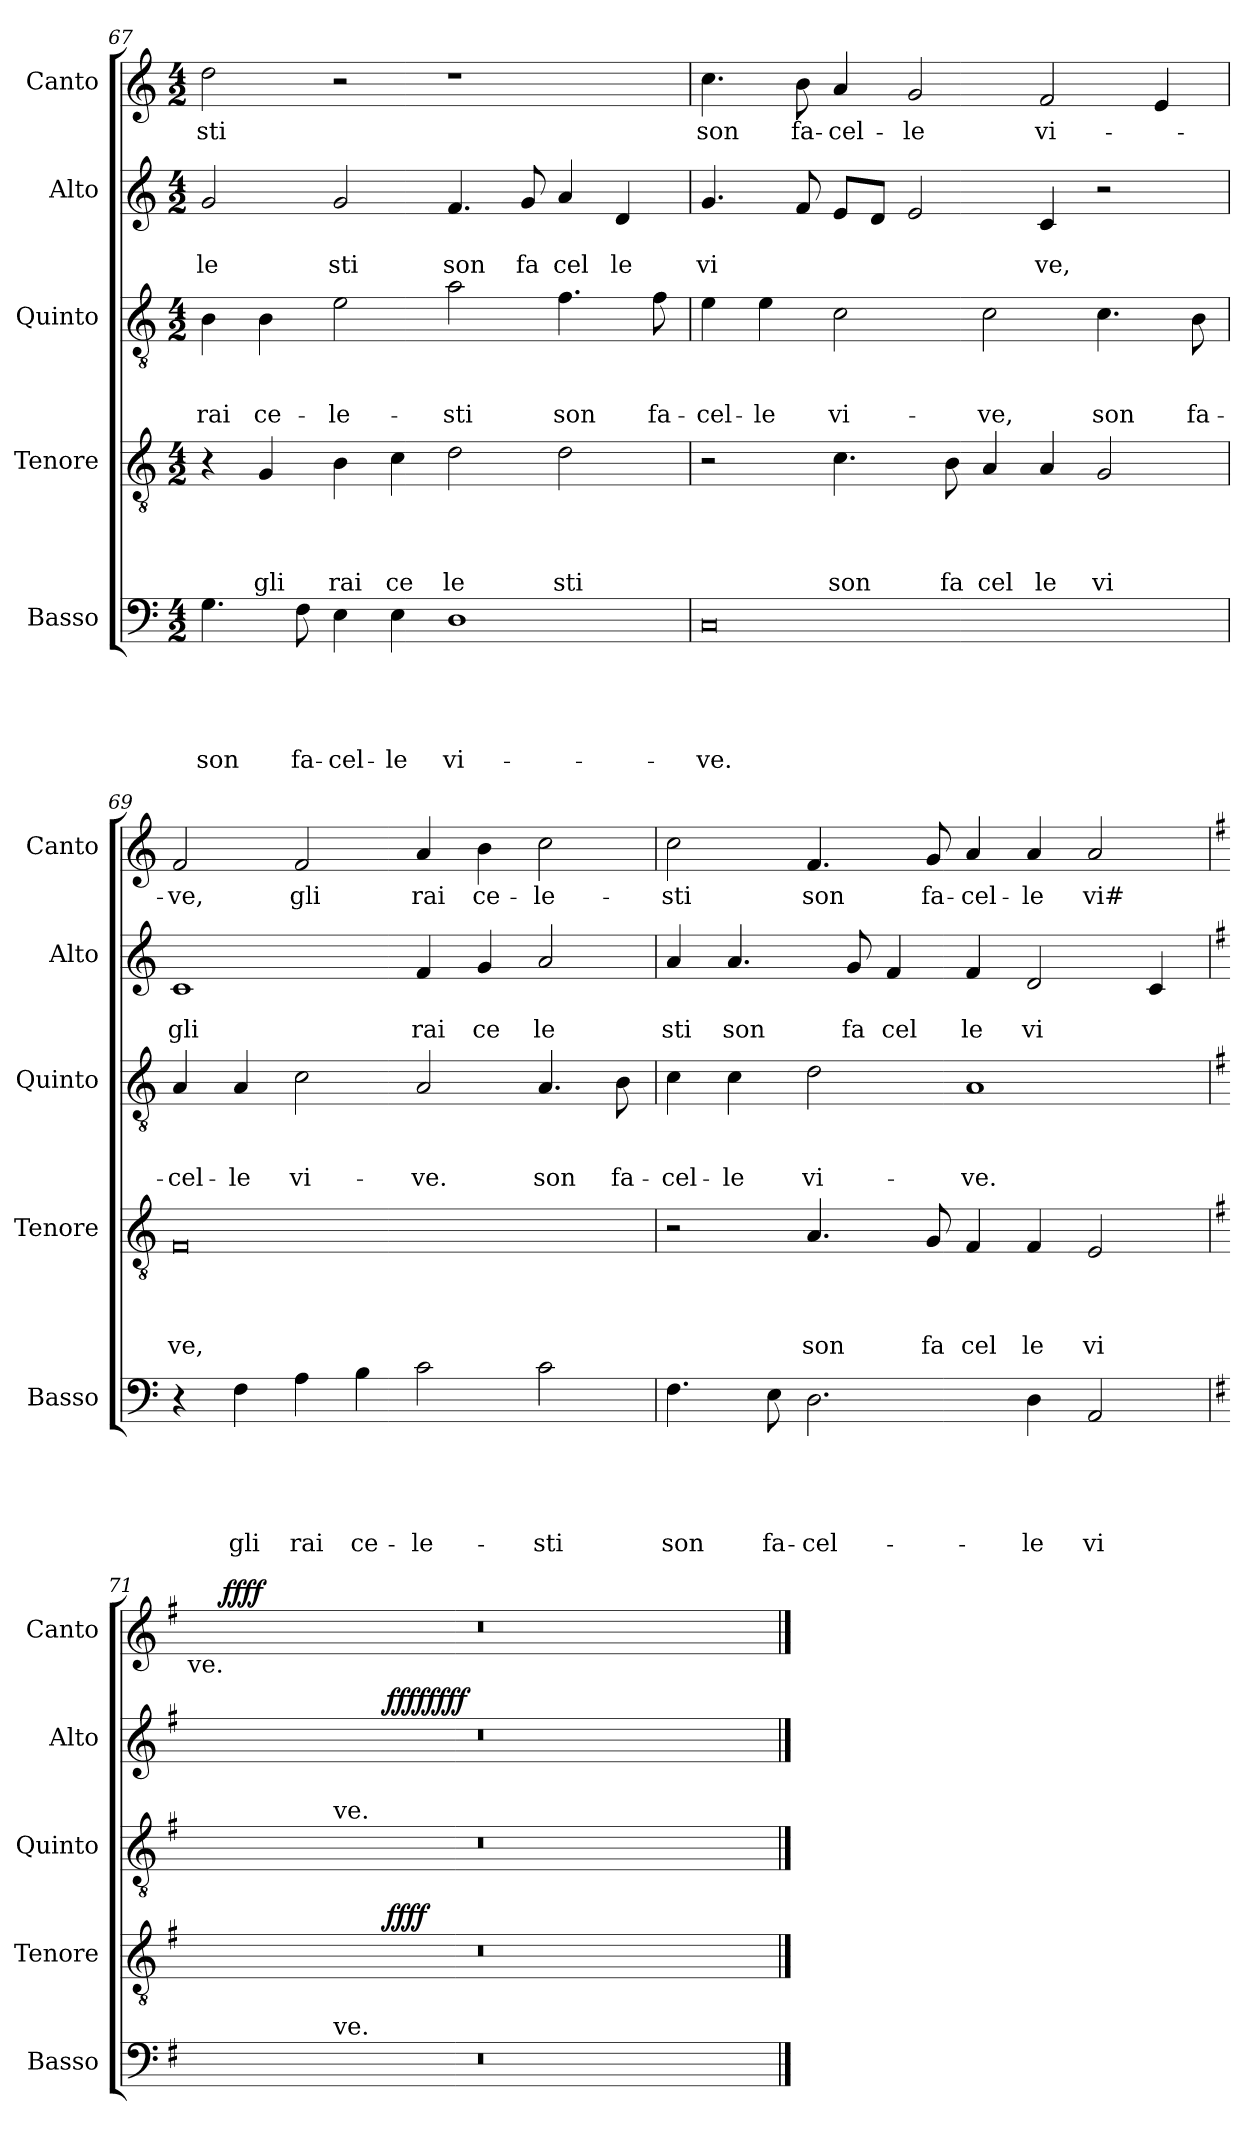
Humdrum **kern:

**kern	**text	**text	**text	**text	**text	**kern	**text	**text	**text	**text	**dynam	**kern	**text	**text	**text	**kern	**text	**text	**dynam	**kern	**text	**dynam
*part5	*part5	*part5	*part5	*part5	*part5	*part4	*part4	*part4	*part4	*part4	*part4	*part3	*part3	*part3	*part3	*part2	*part2	*part2	*part2	*part1	*part1	*part1
*staff5	*staff5	*staff5	*staff5	*staff5	*staff5	*staff4	*staff4	*staff4	*staff4	*staff4	*staff4	*staff3	*staff3	*staff3	*staff3	*staff2	*staff2	*staff2	*staff2	*staff1	*staff1	*staff1
*I"Basso	*	*	*	*	*	*I"Tenore	*	*	*	*	*	*I"Quinto	*	*	*	*I"Alto	*	*	*	*I"Canto	*	*
*I'Basso	*	*	*	*	*	*I'Tenore	*	*	*	*	*	*I'Quinto	*	*	*	*I'Alto	*	*	*	*I'Canto	*	*
*clefF4	*	*	*	*	*	*clefGv2	*	*	*	*	*	*clefGv2	*	*	*	*clefG2	*	*	*	*clefG2	*	*
*k[]	*	*	*	*	*	*k[]	*	*	*	*	*	*k[]	*	*	*	*k[]	*	*	*	*k[]	*	*
*C:	*	*	*	*	*	*C:	*	*	*	*	*	*C:	*	*	*	*C:	*	*	*	*C:	*	*
*M4/2	*	*	*	*	*	*M4/2	*	*	*	*	*	*M4/2	*	*	*	*M4/2	*	*	*	*M4/2	*	*
=67	=67	=67	=67	=67	=67	=67	=67	=67	=67	=67	=67	=67	=67	=67	=67	=67	=67	=67	=67	=67	=67	=67
!	!	!	!	!	!LO:LY:b	!	!	!	!	!	!	!	!	!	!LO:LY:b	!	!	!LO:LY:b	!	!	!LO:LY:b	!
4.G\	.	.	.	.	son	4r	.	.	.	.	.	4B\	.	.	rai	2g/	.	le	.	2dd\	-sti	.
!	!	!	!	!	!	!	!	!	!	!LO:LY:b	!	!	!	!	!LO:LY:b	!	!	!	!	!	!	!
.	.	.	.	.	.	4G/	.	.	.	gli	.	4B\	.	.	ce-	.	.	.	.	.	.	.
!	!	!	!	!	!LO:LY:b	!	!	!	!	!	!	!	!	!	!	!	!	!	!	!	!	!
8F\	.	.	.	.	fa-	.	.	.	.	.	.	.	.	.	.	.	.	.	.	.	.	.
!	!	!	!	!	!LO:LY:b	!	!	!	!	!LO:LY:b	!	!	!	!	!LO:LY:b	!	!	!LO:LY:b	!	!	!	!
4E\	.	.	.	.	-cel-	4B\	.	.	.	rai	.	2e\	.	.	-le-	2g/	.	sti	.	2r	.	.
!	!	!	!	!	!LO:LY:b	!	!	!	!	!LO:LY:b	!	!	!	!	!	!	!	!	!	!	!	!
4E\	.	.	.	.	-le	4c\	.	.	.	ce	.	.	.	.	.	.	.	.	.	.	.	.
!	!	!	!	!	!LO:LY:b	!	!	!	!	!LO:LY:b	!	!	!	!	!LO:LY:b	!	!	!LO:LY:b	!	!	!	!
1D	.	.	.	.	vi-	2d\	.	.	.	le	.	2a\	.	.	-sti	4.f/	.	son	.	1r	.	.
!	!	!	!	!	!	!	!	!	!	!	!	!	!	!	!	!	!	!LO:LY:b	!	!	!	!
.	.	.	.	.	.	.	.	.	.	.	.	.	.	.	.	8g/	.	fa	.	.	.	.
!	!	!	!	!	!	!	!	!	!	!LO:LY:b	!	!	!	!	!LO:LY:b	!	!	!LO:LY:b	!	!	!	!
.	.	.	.	.	.	2d\	.	.	.	sti	.	4.f\	.	.	son	4a/	.	cel	.	.	.	.
!	!	!	!	!	!	!	!	!	!	!	!	!	!	!	!	!	!	!LO:LY:b	!	!	!	!
.	.	.	.	.	.	.	.	.	.	.	.	.	.	.	.	4d/	.	le	.	.	.	.
!	!	!	!	!	!	!	!	!	!	!	!	!	!	!	!LO:LY:b	!	!	!	!	!	!	!
.	.	.	.	.	.	.	.	.	.	.	.	8f\	.	.	fa-	.	.	.	.	.	.	.
=68	=68	=68	=68	=68	=68	=68	=68	=68	=68	=68	=68	=68	=68	=68	=68	=68	=68	=68	=68	=68	=68	=68
!	!	!	!	!	!LO:LY:b	!	!	!	!	!	!	!	!	!	!LO:LY:b	!	!	!LO:LY:b	!	!	!LO:LY:b	!
0C	.	.	.	.	-ve.	2r	.	.	.	.	.	4e\	.	.	-cel-	4.g/	.	vi	.	4.cc\	son	.
!	!	!	!	!	!	!	!	!	!	!	!	!	!	!	!LO:LY:b	!	!	!	!	!	!	!
.	.	.	.	.	.	.	.	.	.	.	.	4e\	.	.	-le	.	.	.	.	.	.	.
!	!	!	!	!	!	!	!	!	!	!	!	!	!	!	!	!	!	!	!	!	!LO:LY:b	!
.	.	.	.	.	.	.	.	.	.	.	.	.	.	.	.	8f/	.	.	.	8b\	fa-	.
!	!	!	!	!	!	!	!	!	!	!LO:LY:b	!	!	!	!	!LO:LY:b	!	!	!	!	!	!LO:LY:b	!
.	.	.	.	.	.	4.c\	.	.	.	son	.	2c\	.	.	vi-	8e/L	.	.	.	4a/	-cel-	.
.	.	.	.	.	.	.	.	.	.	.	.	.	.	.	.	8d/J	.	.	.	.	.	.
!	!	!	!	!	!	!	!	!	!	!	!	!	!	!	!	!	!	!	!	!	!LO:LY:b	!
.	.	.	.	.	.	.	.	.	.	.	.	.	.	.	.	2e/	.	.	.	2g/	-le	.
!	!	!	!	!	!	!	!	!	!	!LO:LY:b	!	!	!	!	!	!	!	!	!	!	!	!
.	.	.	.	.	.	8B\	.	.	.	fa	.	.	.	.	.	.	.	.	.	.	.	.
!	!	!	!	!	!	!	!	!	!	!LO:LY:b	!	!	!	!	!LO:LY:b	!	!	!	!	!	!	!
.	.	.	.	.	.	4A/	.	.	.	cel	.	2c\	.	.	-ve,	.	.	.	.	.	.	.
!	!	!	!	!	!	!	!	!	!	!LO:LY:b	!	!	!	!	!	!	!	!LO:LY:b	!	!	!LO:LY:b	!
.	.	.	.	.	.	4A/	.	.	.	le	.	.	.	.	.	4c/	.	ve,	.	2f/	vi-	.
!	!	!	!	!	!	!	!	!	!	!LO:LY:b	!	!	!	!	!LO:LY:b	!	!	!	!	!	!	!
.	.	.	.	.	.	2G/	.	.	.	vi	.	4.c\	.	.	son	2r	.	.	.	.	.	.
.	.	.	.	.	.	.	.	.	.	.	.	.	.	.	.	.	.	.	.	4e/	.	.
!	!	!	!	!	!	!	!	!	!	!	!	!	!	!	!LO:LY:b	!	!	!	!	!	!	!
.	.	.	.	.	.	.	.	.	.	.	.	8B\	.	.	fa-	.	.	.	.	.	.	.
=69	=69	=69	=69	=69	=69	=69	=69	=69	=69	=69	=69	=69	=69	=69	=69	=69	=69	=69	=69	=69	=69	=69
!	!	!	!	!	!	!	!	!	!	!LO:LY:b	!	!	!	!	!LO:LY:b	!	!	!LO:LY:b	!	!	!LO:LY:b	!
4r	.	.	.	.	.	0F	.	.	.	ve,	.	4A/	.	.	-cel-	1c	.	gli	.	2f/	-ve,	.
!	!	!	!	!	!LO:LY:b	!	!	!	!	!	!	!	!	!	!LO:LY:b	!	!	!	!	!	!	!
4F\	.	.	.	.	gli	.	.	.	.	.	.	4A/	.	.	-le	.	.	.	.	.	.	.
!	!	!	!	!	!LO:LY:b	!	!	!	!	!	!	!	!	!	!LO:LY:b	!	!	!	!	!	!LO:LY:b	!
4A\	.	.	.	.	rai	.	.	.	.	.	.	2c\	.	.	vi-	.	.	.	.	2f/	gli	.
!	!	!	!	!	!LO:LY:b	!	!	!	!	!	!	!	!	!	!	!	!	!	!	!	!	!
4B\	.	.	.	.	ce-	.	.	.	.	.	.	.	.	.	.	.	.	.	.	.	.	.
!	!	!	!	!	!LO:LY:b	!	!	!	!	!	!	!	!	!	!LO:LY:b	!	!	!LO:LY:b	!	!	!LO:LY:b	!
2c\	.	.	.	.	-le-	.	.	.	.	.	.	2A/	.	.	-ve.	4f/	.	rai	.	4a/	rai	.
!	!	!	!	!	!	!	!	!	!	!	!	!	!	!	!	!	!	!LO:LY:b	!	!	!LO:LY:b	!
.	.	.	.	.	.	.	.	.	.	.	.	.	.	.	.	4g/	.	ce	.	4b\	ce-	.
!	!	!	!	!	!LO:LY:b	!	!	!	!	!	!	!	!	!	!LO:LY:b	!	!	!LO:LY:b	!	!	!LO:LY:b	!
2c\	.	.	.	.	-sti	.	.	.	.	.	.	4.A/	.	.	son	2a/	.	le	.	2cc\	-le-	.
!	!	!	!	!	!	!	!	!	!	!	!	!	!	!	!LO:LY:b	!	!	!	!	!	!	!
.	.	.	.	.	.	.	.	.	.	.	.	8B\	.	.	fa-	.	.	.	.	.	.	.
=70	=70	=70	=70	=70	=70	=70	=70	=70	=70	=70	=70	=70	=70	=70	=70	=70	=70	=70	=70	=70	=70	=70
!	!	!	!	!	!LO:LY:b	!	!	!	!	!	!	!	!	!	!LO:LY:b	!	!	!LO:LY:b	!	!	!LO:LY:b	!
4.F\	.	.	.	.	son	2r	.	.	.	.	.	4c\	.	.	-cel-	4a/	.	sti	.	2cc\	-sti	.
!	!	!	!	!	!	!	!	!	!	!	!	!	!	!	!LO:LY:b	!	!	!LO:LY:b	!	!	!	!
.	.	.	.	.	.	.	.	.	.	.	.	4c\	.	.	-le	4.a/	.	son	.	.	.	.
!	!	!	!	!	!LO:LY:b	!	!	!	!	!	!	!	!	!	!	!	!	!	!	!	!	!
8E\	.	.	.	.	fa-	.	.	.	.	.	.	.	.	.	.	.	.	.	.	.	.	.
!	!	!	!	!	!LO:LY:b	!	!	!	!	!LO:LY:b	!	!	!	!	!LO:LY:b	!	!	!	!	!	!LO:LY:b	!
2.D\	.	.	.	.	-cel-	4.A/	.	.	.	son	.	2d\	.	.	vi-	.	.	.	.	4.f/	son	.
!	!	!	!	!	!	!	!	!	!	!	!	!	!	!	!	!	!	!LO:LY:b	!	!	!	!
.	.	.	.	.	.	.	.	.	.	.	.	.	.	.	.	8g/	.	fa	.	.	.	.
!	!	!	!	!	!	!	!	!	!	!	!	!	!	!	!	!	!	!LO:LY:b	!	!	!	!
.	.	.	.	.	.	.	.	.	.	.	.	.	.	.	.	4f/	.	cel	.	.	.	.
!	!	!	!	!	!	!	!	!	!	!LO:LY:b	!	!	!	!	!	!	!	!	!	!	!LO:LY:b	!
.	.	.	.	.	.	8G/	.	.	.	fa	.	.	.	.	.	.	.	.	.	8g/	fa-	.
!	!	!	!	!	!	!	!	!	!	!LO:LY:b	!	!	!	!	!LO:LY:b	!	!	!LO:LY:b	!	!	!LO:LY:b	!
.	.	.	.	.	.	4F/	.	.	.	cel	.	1A	.	.	-ve.	4f/	.	le	.	4a/	-cel-	.
!	!	!	!	!	!LO:LY:b	!	!	!	!	!LO:LY:b	!	!	!	!	!	!	!	!LO:LY:b	!	!	!LO:LY:b	!
4D\	.	.	.	.	-le	4F/	.	.	.	le	.	.	.	.	.	2d/	.	vi	.	4a/	-le	.
!	!	!	!	!	!LO:LY:b	!	!	!	!	!LO:LY:b	!	!	!	!	!	!	!	!	!	!	!LO:LY:b	!
2AA/	.	.	.	.	vi-	2E/	.	.	.	vi	.	.	.	.	.	.	.	.	.	2a/	vi#-	.
.	.	.	.	.	.	.	.	.	.	.	.	.	.	.	.	4c/	.	.	.	.	.	.
=71	=71	=71	=71	=71	=71	=71	=71	=71	=71	=71	=71	=71	=71	=71	=71	=71	=71	=71	=71	=71	=71	=71
*k[f#]	*	*	*	*	*	*k[f#]	*	*	*	*	*	*k[f#]	*	*	*	*k[f#]	*	*	*	*k[f#]	*	*
*G:	*	*	*	*	*	*G:	*	*	*	*	*	*G:	*	*	*	*G:	*	*	*	*G:	*	*
*	*	*	*	*	*	*^	*	*	*	*	*	*	*	*	*	*^	*	*	*	*^	*	*
!	!	!	!	!	!	!	!	!	!	!	!	!	!	!	!	!	!	!	!	!	!	!LO:TX:b:t=ve.	!	!	!
*^	*	*	*	*	*	*	*	*	*	*	*	*	*^	*	*	*	*	*	*	*	*	*	*	*	*
0r	4ryy	.	.	.	.	.	0r	2ryy	.	.	.	.	.	0r	4ryy	.	.	.	0r	2ryy	.	.	.	0r	16.ryy	.	.
!	!	!	!	!	!	!	!	!	!	!	!	!	!	!	!	!	!	!	!	!	!	!	!	!	!	!	!LO:DY:b
.	.	.	.	.	.	.	.	.	.	.	.	.	.	.	.	.	.	.	.	.	.	.	.	.	1ryy	.	ffff
.	8ryy	.	.	.	.	.	.	.	.	.	.	.	.	.	8ryy	.	.	.	.	.	.	.	.	.	.	.	.
.	32ryy	.	.	.	.	.	.	.	.	.	.	.	.	.	32ryy	.	.	.	.	.	.	.	.	.	.	.	.
!	!	!	!	!	!	!	!	!	!	!	!	!	!	!	!LO:TX:a:t=ve.	!	!	!	!	!	!	!	!	!	!	!	!
!	!LO:TX:a:t=ve.	!	!	!	!	!	!	!	!	!	!	!	!	!	!	!	!	!	!	!	!	!	!	!	!	!	!
.	1ryy	.	.	.	.	.	.	.	.	.	.	.	.	.	1ryy	.	.	.	.	.	.	.	.	.	.	.	.
.	.	.	.	.	.	.	.	32ryy	.	.	.	.	.	.	.	.	.	.	.	32ryy	.	.	.	.	.	.	.
!	!	!	!	!	!	!	!	!	!	!	!	!	!LO:DY:b	!	!	!	!	!	!	!	!	!	!LO:DY:b	!	!	!	!
!	!	!	!	!	!	!	!	!	!	!	!	!	!	!	!	!	!	!	!	!	!	!	!LO:DY:n=1:b	!	!	!	!
.	.	.	.	.	.	.	.	1ryy	.	.	.	.	ffff	.	.	.	.	.	.	1ryy	.	.	ffff ffff	.	.	.	.
.	.	.	.	.	.	.	.	.	.	.	.	.	.	.	.	.	.	.	.	.	.	.	.	.	2ryy	.	.
.	2ryy	.	.	.	.	.	.	.	.	.	.	.	.	.	2ryy	.	.	.	.	.	.	.	.	.	.	.	.
.	.	.	.	.	.	.	.	4...ryy	.	.	.	.	.	.	.	.	.	.	.	4...ryy	.	.	.	.	.	.	.
.	.	.	.	.	.	.	.	.	.	.	.	.	.	.	.	.	.	.	.	.	.	.	.	.	4ryy	.	.
.	.	.	.	.	.	.	.	.	.	.	.	.	.	.	.	.	.	.	.	.	.	.	.	.	8ryy	.	.
.	16.ryy	.	.	.	.	.	.	.	.	.	.	.	.	.	16.ryy	.	.	.	.	.	.	.	.	.	.	.	.
.	.	.	.	.	.	.	.	.	.	.	.	.	.	.	.	.	.	.	.	.	.	.	.	.	32ryy	.	.
*v	*v	*	*	*	*	*	*	*	*	*	*	*	*	*v	*v	*	*	*	*v	*v	*	*	*	*v	*v	*	*
*	*	*	*	*	*	*v	*v	*	*	*	*	*	*	*	*	*	*	*	*	*	*	*	*
==	==	==	==	==	==	==	==	==	==	==	==	==	==	==	==	==	==	==	==	==	==	==
*-	*-	*-	*-	*-	*-	*-	*-	*-	*-	*-	*-	*-	*-	*-	*-	*-	*-	*-	*-	*-	*-	*-
